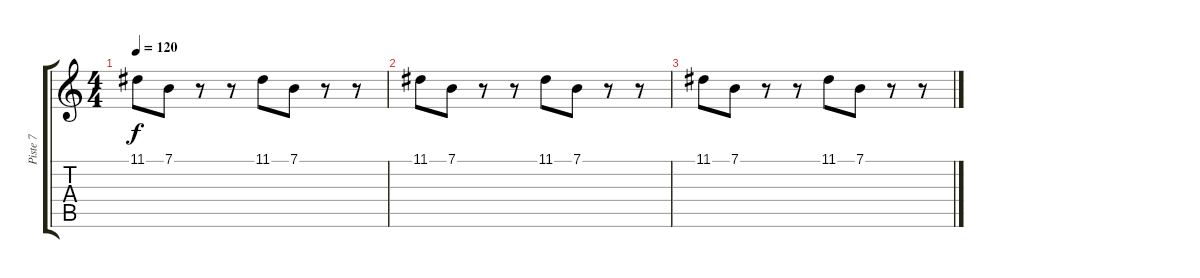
\track ("Piste 7" "Piste 7") {instrument acousticgrandpiano}
\staff {score tabs}
\tuning (E4 B3 G3 D3 A2 E2) {hide}
\ts (4 4)
\tempo 120
\clef g2
\ks c
11.1.8{dy f} 7.1.8 r.8 r.8 11.1.8 7.1.8 r.8 r.8 |
11.1.8 7.1.8 r.8 r.8 11.1.8 7.1.8 r.8 r.8 |
11.1.8 7.1.8 r.8 r.8 11.1.8 7.1.8 r.8 r.8
